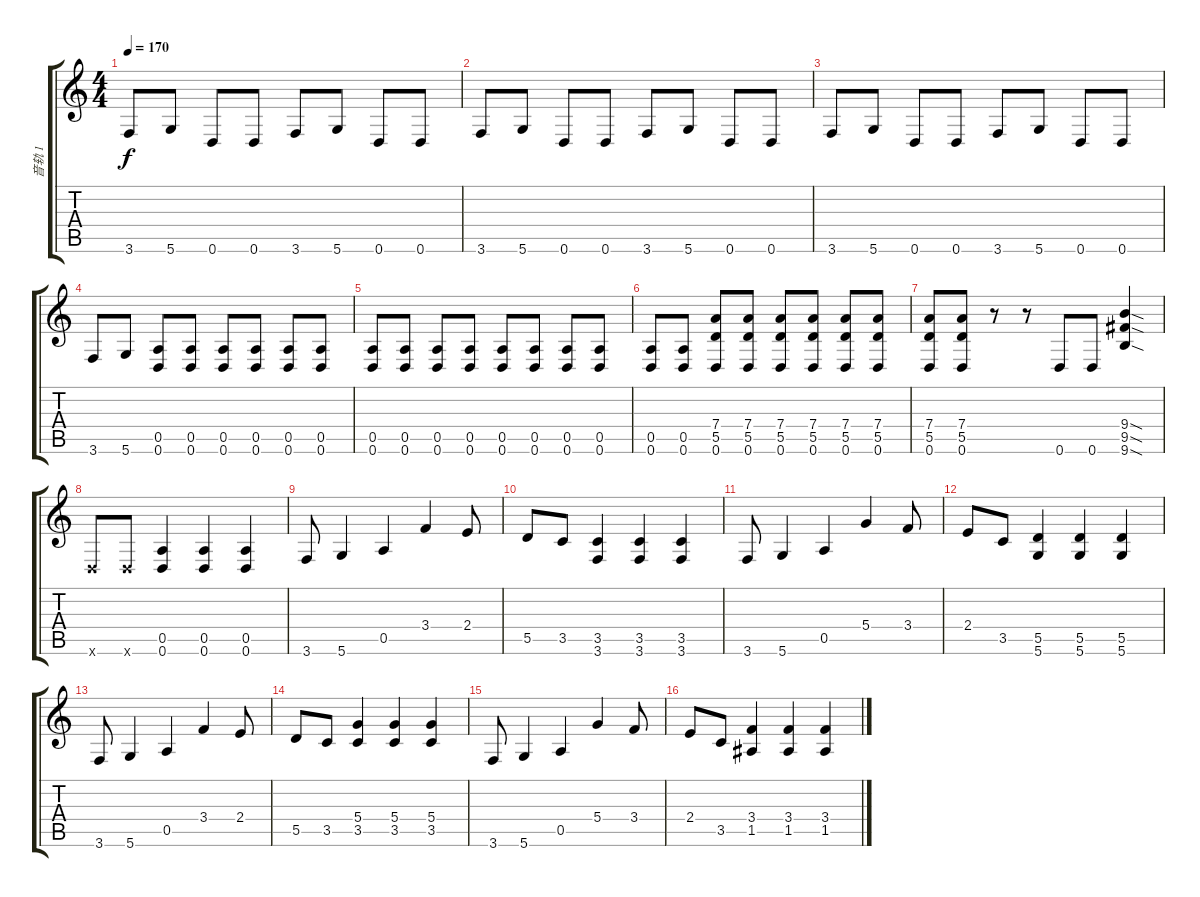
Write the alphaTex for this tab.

\track ("音轨 1" "音轨 1") {instrument distortionguitar}
\staff {score tabs}
\tuning (E4 B3 G3 D3 A2 D2) {hide}
\ts (4 4)
\tempo 170
\clef g2
\ks c
3.6.8{dy f} 5.6.8 0.6.8 0.6.8 3.6.8 5.6.8 0.6.8 0.6.8 |
3.6.8 5.6.8 0.6.8 0.6.8 3.6.8 5.6.8 0.6.8 0.6.8 |
3.6.8 5.6.8 0.6.8 0.6.8 3.6.8 5.6.8 0.6.8 0.6.8 |
3.6.8 5.6.8 (0.5 0.6).8 (0.5 0.6).8 (0.5 0.6).8 (0.5 0.6).8 (0.5 0.6).8 (0.5 0.6).8 |
(0.5 0.6).8 (0.5 0.6).8 (0.5 0.6).8 (0.5 0.6).8 (0.5 0.6).8 (0.5 0.6).8 (0.5 0.6).8 (0.5 0.6).8 |
(0.5 0.6).8 (0.5 0.6).8 (7.4 5.5 0.6).8 (7.4 5.5 0.6).8 (7.4 5.5 0.6).8 (7.4 5.5 0.6).8 (7.4 5.5 0.6).8 (7.4 5.5 0.6).8 |
(7.4 5.5 0.6).8 (7.4 5.5 0.6).8 r.8 r.8 0.6.8 0.6.8 (9.4{sod} 9.5{sod} 9.6{sod}).4 |
0.6{x}.8 0.6{x}.8 (0.5 0.6).4 (0.5 0.6).4 (0.5 0.6).4 |
3.6.8 5.6.4 0.5.4 3.4.4 2.4.8 |
5.5.8 3.5.8 (3.5 3.6).4 (3.5 3.6).4 (3.5 3.6).4 |
3.6.8 5.6.4 0.5.4 5.4.4 3.4.8 |
2.4.8 3.5.8 (5.5 5.6).4 (5.5 5.6).4 (5.5 5.6).4 |
3.6.8 5.6.4 0.5.4 3.4.4 2.4.8 |
5.5.8 3.5.8 (5.4 3.5).4 (5.4 3.5).4 (5.4 3.5).4 |
3.6.8 5.6.4 0.5.4 5.4.4 3.4.8 |
2.4.8 3.5.8 (3.4 1.5).4 (3.4 1.5).4 (3.4 1.5).4
